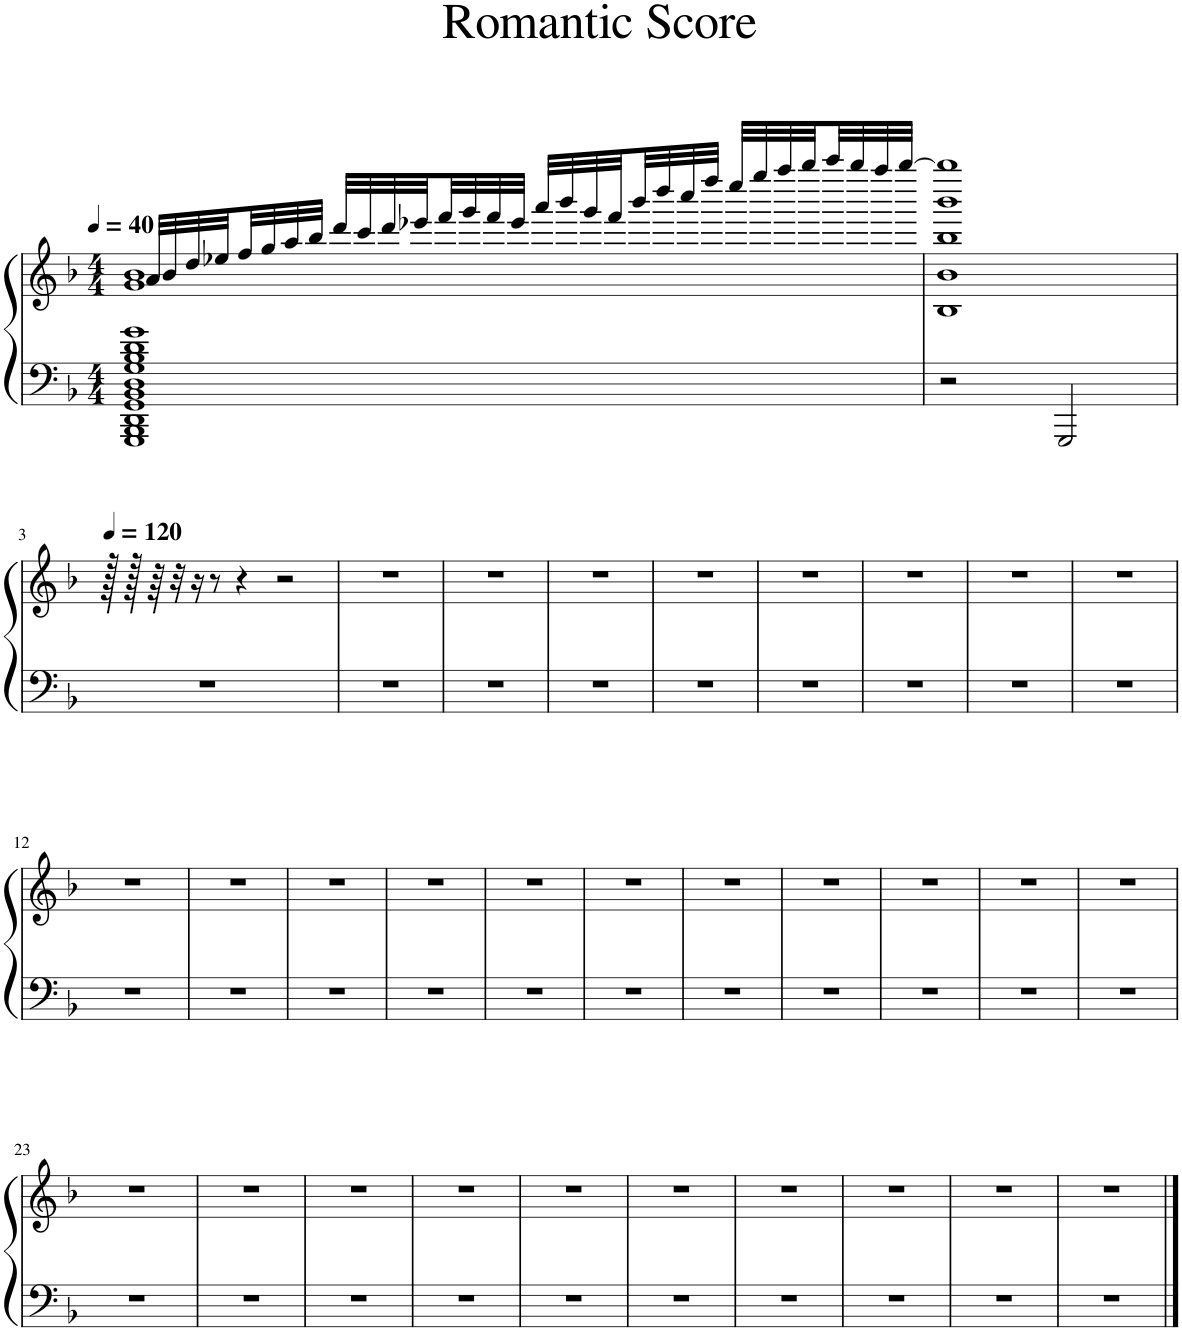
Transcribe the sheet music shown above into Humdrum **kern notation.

**kern	**kern
*part1	*part1
*staff2	*staff1
*I"Piano	*
*I'Pno.	*
*clefF4	*clefG2
*k[b-]	*k[b-]
*M4/4	*M4/4
*MM40	*MM40
=1	=1
*	*^
1GGG 1BBB- 1DD 1GG 1BB- 1D 1G 1B- 1d 1g	32a/LLL	1g 1b-
.	32b-/	.
.	32dd/	.
.	32ee-X/	.
.	32ff/	.
.	32gg/	.
.	32aa/	.
.	32bb-/JJJ	.
.	32ddd/LLL	.
.	32ccc/	.
.	32ddd/	.
.	32eee-X/	.
.	32fff/	.
.	32ggg/	.
.	32fff/	.
.	32eee-/JJJ	.
.	32aaa/LLL	.
.	32bbb-/	.
.	32ggg/	.
.	32fff/	.
.	32bbb-/	.
.	32dddd/	.
.	32cccc/	.
.	32ffff/JJJ	.
.	32eeee/LLL	.
.	32gggg/	.
.	32aaaa/	.
.	32bbbb-/	.
.	32ccccc/	.
.	32bbbb-/	.
.	32aaaa/	.
.	[32bbbb-/JJJ	.
*	*v	*v
=2	=2
2r	1B- 1b- 1bb- 1bbb- 1bbbb-]
2GGG/	.
!!LO:LB:g=z
=3	=3
*	*MM120
1r	128r
.	128r
.	64r
.	32r
.	16r
.	8r
.	4r
.	2r
=4	=4
1r	1r
=5	=5
1r	1r
=6	=6
1r	1r
=7	=7
1r	1r
=8	=8
1r	1r
=9	=9
1r	1r
=10	=10
1r	1r
=11	=11
1r	1r
!!LO:LB:g=z
=12	=12
1r	1r
=13	=13
1r	1r
=14	=14
1r	1r
=15	=15
1r	1r
=16	=16
1r	1r
=17	=17
1r	1r
=18	=18
1r	1r
=19	=19
1r	1r
=20	=20
1r	1r
=21	=21
1r	1r
=22	=22
1r	1r
!!LO:LB:g=z
=23	=23
1r	1r
=24	=24
1r	1r
=25	=25
1r	1r
=26	=26
1r	1r
=27	=27
1r	1r
=28	=28
1r	1r
=29	=29
1r	1r
=30	=30
1r	1r
=31	=31
1r	1r
=32	=32
1r	1r
==	==
*-	*-
